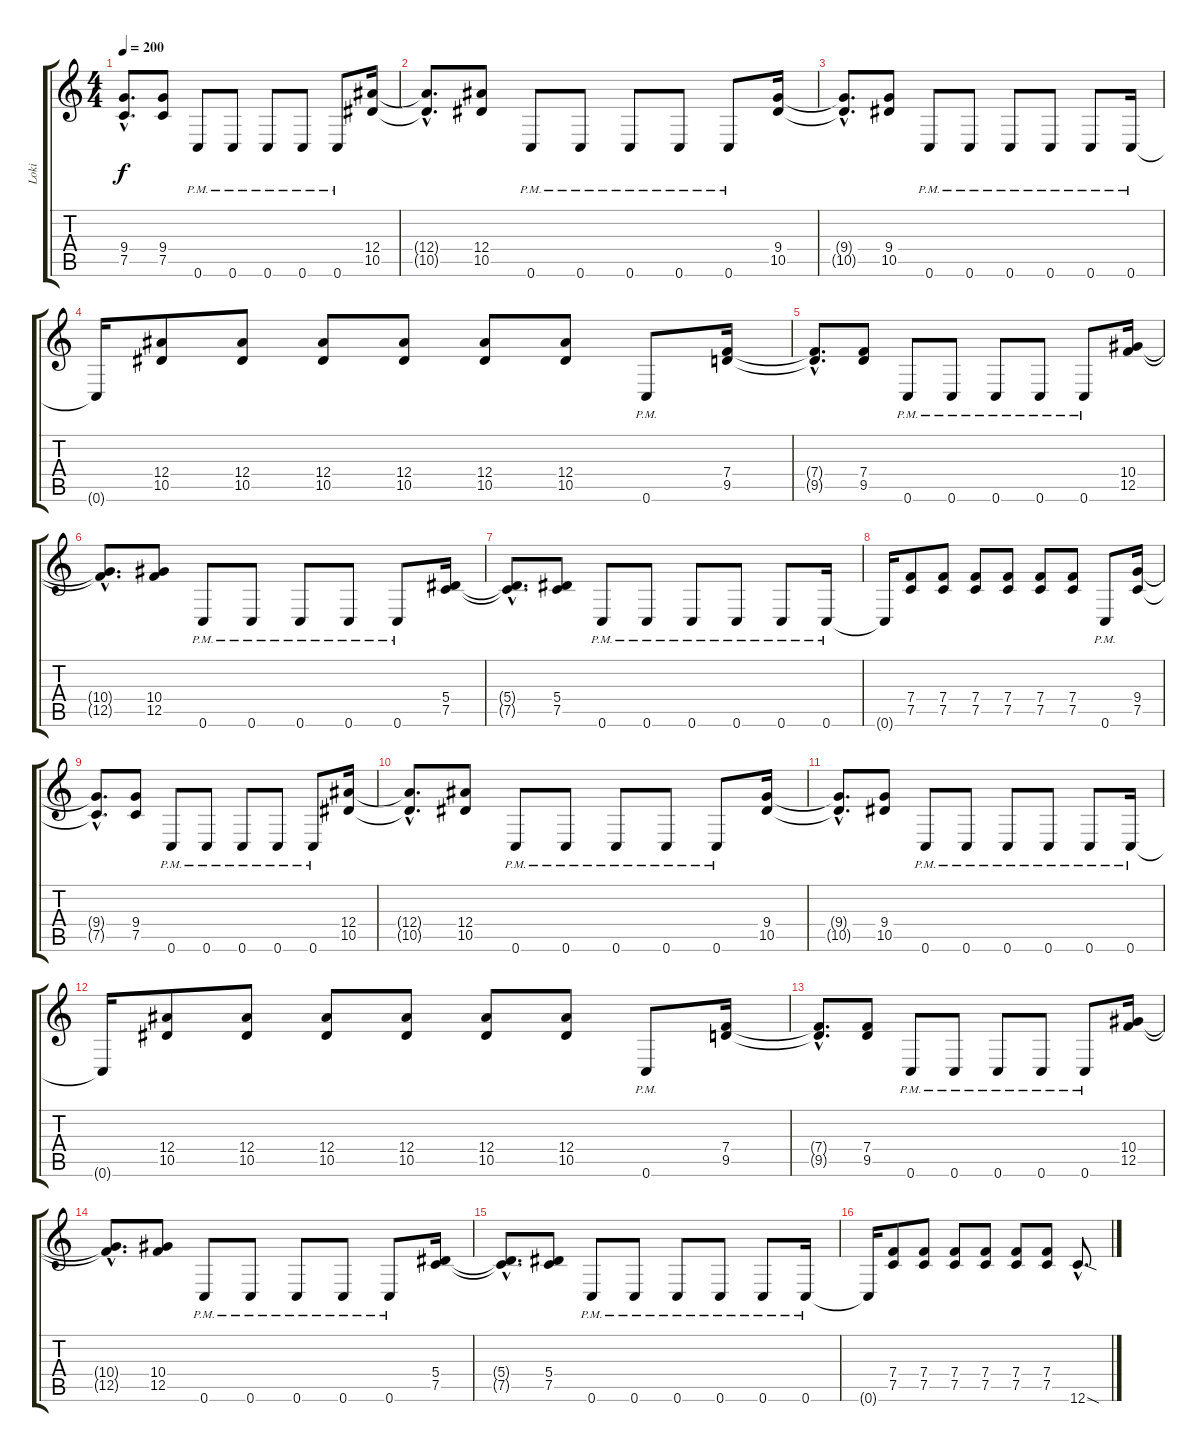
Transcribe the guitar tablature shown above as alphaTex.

\track ("Loki" "Loki") {instrument distortionguitar}
\staff {score tabs}
\tuning (C4 G3 Eb3 Bb2 F2 C2) {hide}
\ts (4 4)
\tempo 200
\clef g2
\ks c
(9.4{hac t} 7.5{hac t}).8{d dy f} (9.4 7.5).8 0.6{pm}.8 0.6{pm}.8 0.6{pm}.8 0.6{pm}.8 0.6{pm}.8 (12.4 10.5).16 |
(12.4{hac t} 10.5{hac t}).8{d} (12.4 10.5).8 0.6{pm}.8 0.6{pm}.8 0.6{pm}.8 0.6{pm}.8 0.6{pm}.8 (9.4 10.5).16 |
(9.4{hac t} 10.5{hac t}).8{d} (9.4 10.5).8 0.6{pm}.8 0.6{pm}.8 0.6{pm}.8 0.6{pm}.8 0.6{pm}.8 0.6{pm}.16 |
0.6{t}.16 (12.4 10.5).8 (12.4 10.5).8 (12.4 10.5).8 (12.4 10.5).8 (12.4 10.5).8 (12.4 10.5).8 0.6{pm}.8 (7.4 9.5).16 |
(7.4{hac t} 9.5{hac t}).8{d} (7.4 9.5).8 0.6{pm}.8 0.6{pm}.8 0.6{pm}.8 0.6{pm}.8 0.6{pm}.8 (10.4 12.5).16 |
(10.4{hac t} 12.5{hac t}).8{d} (10.4 12.5).8 0.6{pm}.8 0.6{pm}.8 0.6{pm}.8 0.6{pm}.8 0.6{pm}.8 (5.4 7.5).16 |
(5.4{hac t} 7.5{hac t}).8{d} (5.4 7.5).8 0.6{pm}.8 0.6{pm}.8 0.6{pm}.8 0.6{pm}.8 0.6{pm}.8 0.6{pm}.16 |
0.6{t}.16 (7.4 7.5).8 (7.4 7.5).8 (7.4 7.5).8 (7.4 7.5).8 (7.4 7.5).8 (7.4 7.5).8 0.6{pm}.8 (9.4 7.5).16 |
(9.4{hac t} 7.5{hac t}).8{d} (9.4 7.5).8 0.6{pm}.8 0.6{pm}.8 0.6{pm}.8 0.6{pm}.8 0.6{pm}.8 (12.4 10.5).16 |
(12.4{hac t} 10.5{hac t}).8{d} (12.4 10.5).8 0.6{pm}.8 0.6{pm}.8 0.6{pm}.8 0.6{pm}.8 0.6{pm}.8 (9.4 10.5).16 |
(9.4{hac t} 10.5{hac t}).8{d} (9.4 10.5).8 0.6{pm}.8 0.6{pm}.8 0.6{pm}.8 0.6{pm}.8 0.6{pm}.8 0.6{pm}.16 |
0.6{t}.16 (12.4 10.5).8 (12.4 10.5).8 (12.4 10.5).8 (12.4 10.5).8 (12.4 10.5).8 (12.4 10.5).8 0.6{pm}.8 (7.4 9.5).16 |
(7.4{hac t} 9.5{hac t}).8{d} (7.4 9.5).8 0.6{pm}.8 0.6{pm}.8 0.6{pm}.8 0.6{pm}.8 0.6{pm}.8 (10.4 12.5).16 |
(10.4{hac t} 12.5{hac t}).8{d} (10.4 12.5).8 0.6{pm}.8 0.6{pm}.8 0.6{pm}.8 0.6{pm}.8 0.6{pm}.8 (5.4 7.5).16 |
(5.4{hac t} 7.5{hac t}).8{d} (5.4 7.5).8 0.6{pm}.8 0.6{pm}.8 0.6{pm}.8 0.6{pm}.8 0.6{pm}.8 0.6{pm}.16 |
0.6{t}.16 (7.4 7.5).8 (7.4 7.5).8 (7.4 7.5).8 (7.4 7.5).8 (7.4 7.5).8 (7.4 7.5).8 12.6{sod hac}.8{d}
